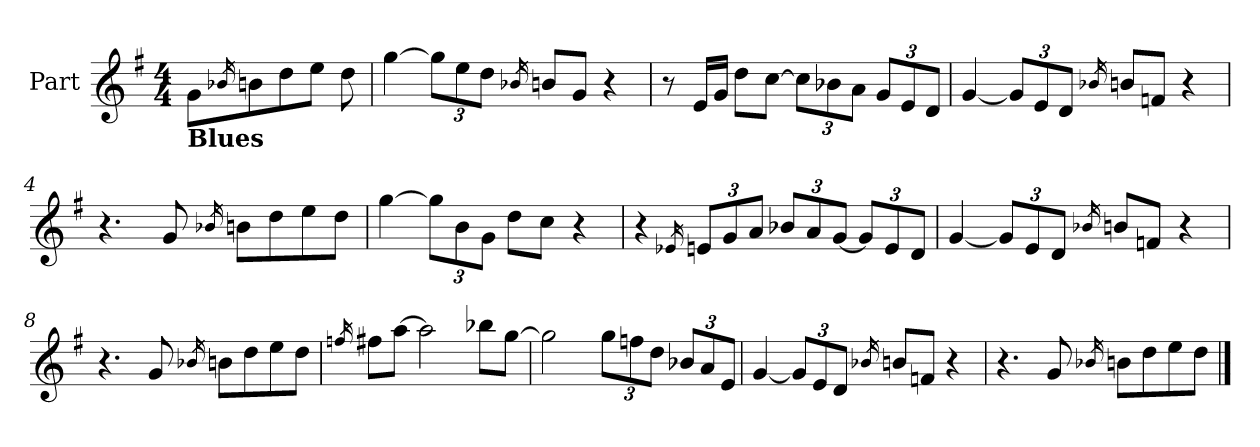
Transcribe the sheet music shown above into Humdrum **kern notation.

**kern
*part1
*staff1
*I"Part
*clefG2
*k[f#]
*G:
*M4/4
*MM90
=
!LO:TX:b:B:t=Blues
8g\L
16qb-X/
8bn\
8dd\
8ee\J
8dd\
=1
[4gg\
*Xbrackettup
12gg\L]
12ee\
12dd\J
16qb-X/
8bn/L
8g/J
4r
=2
8r
16e/LL
16g/JJ
8dd\L
[8cc\J
12cc\L]
12b-X\
12a\J
12g/L
12e/
12d/J
=3
[4g/
12g/L]
12e/
12d/J
16qb-X/
8bn/L
8fn/J
4r
=4
4.r
8g/
16qb-X/
8bn\L
8dd\
8ee\
8dd\J
=5
[4gg\
12gg\L]
12b\
12g\J
8dd\L
8cc\J
4r
!!LO:LB:g=z
=6
4r
16qe-X/
12en/L
12g/
12a/J
12b-X/L
12a/
[12g/J
12g/L]
12e/
12d/J
=7
[4g/
12g/L]
12e/
12d/J
16qb-X/
8bn/L
8fn/J
4r
=8
4.r
8g/
16qb-X/
8bn\L
8dd\
8ee\
8dd\J
=9
16qffn/
8ff#X\L
[8aa\J
2aa\]
8bb-X\L
[8gg\J
=10
2gg\]
12gg\L
12ffn\
12dd\J
12b-X/L
12a/
12e/J
=11
[4g/
12g/L]
12e/
12d/J
16qb-X/
8bn/L
8fn/J
4r
!!LO:LB:g=z
=12
4.r
8g/
16qb-X/
8bn\L
8dd\
8ee\
8dd\J
==
*-
